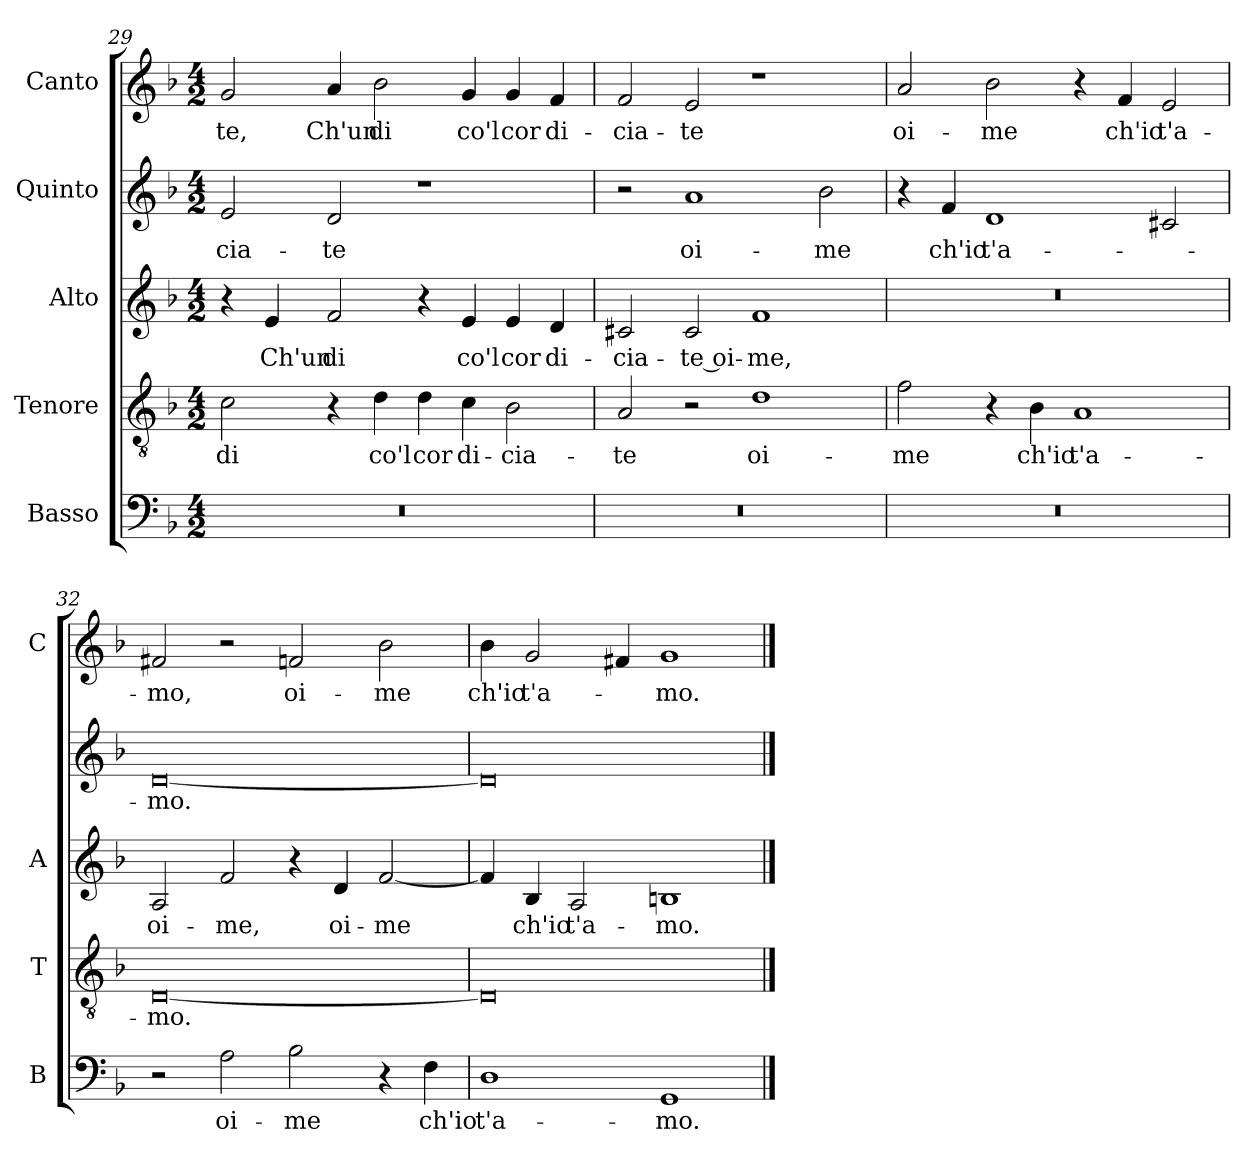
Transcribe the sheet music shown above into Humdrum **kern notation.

**kern	**text	**kern	**text	**kern	**text	**kern	**text	**kern	**text
*part5	*part5	*part4	*part4	*part3	*part3	*part2	*part2	*part1	*part1
*staff5	*staff5	*staff4	*staff4	*staff3	*staff3	*staff2	*staff2	*staff1	*staff1
*I"Basso	*	*I"Tenore	*	*I"Alto	*	*I"Quinto	*	*I"Canto	*
*I'B	*	*I'T	*	*I'A	*	*	*	*I'C	*
*clefF4	*	*clefGv2	*	*clefG2	*	*clefG2	*	*clefG2	*
*k[b-]	*	*k[b-]	*	*k[b-]	*	*k[b-]	*	*k[b-]	*
*F:	*	*F:	*	*F:	*	*F:	*	*F:	*
*M4/2	*	*M4/2	*	*M4/2	*	*M4/2	*	*M4/2	*
=29	=29	=29	=29	=29	=29	=29	=29	=29	=29
!	!	!	!LO:LY:b	!	!	!	!LO:LY:b	!	!LO:LY:b
0r	.	2c\	di	4r	.	2e/	-cia-	2g/	-te,
!	!	!	!	!	!LO:LY:b	!	!	!	!
.	.	.	.	4e/	Ch'un	.	.	.	.
!	!	!	!	!	!LO:LY:b	!	!LO:LY:b	!	!LO:LY:b
.	.	4r	.	2f/	di	2d/	-te	4a/	Ch'un
!	!	!	!LO:LY:b	!	!	!	!	!	!LO:LY:b
.	.	4d\	co'l	.	.	.	.	2b-\	di
!	!	!	!LO:LY:b	!	!	!	!	!	!
.	.	4d\	cor	4r	.	1r	.	.	.
!	!	!	!LO:LY:b	!	!LO:LY:b	!	!	!	!LO:LY:b
.	.	4c\	di-	4e/	co'l	.	.	4g/	co'l
!	!	!	!LO:LY:b	!	!LO:LY:b	!	!	!	!LO:LY:b
.	.	2B-\	-cia-	4e/	cor	.	.	4g/	cor
!	!	!	!	!	!LO:LY:b	!	!	!	!LO:LY:b
.	.	.	.	4d/	di-	.	.	4f/	di-
=30	=30	=30	=30	=30	=30	=30	=30	=30	=30
!	!	!	!LO:LY:b	!	!LO:LY:b	!	!	!	!LO:LY:b
0r	.	2A/	-te	2c#X/	-cia-	2r	.	2f/	-cia-
!	!	!	!	!	!LO:LY:b	!	!LO:LY:b	!	!LO:LY:b
.	.	2r	.	2c#/	-te oi-	1a	oi-	2e/	-te
!	!	!	!LO:LY:b	!	!LO:LY:b	!	!	!	!
.	.	1d	oi-	1f	-me,	.	.	1r	.
!	!	!	!	!	!	!	!LO:LY:b	!	!
.	.	.	.	.	.	2b-\	-me	.	.
!!LO:LB:g=z
=31	=31	=31	=31	=31	=31	=31	=31	=31	=31
!	!	!	!LO:LY:b	!	!	!	!	!	!LO:LY:b
0r	.	2f\	-me	0r	.	4r	.	2a/	oi-
!	!	!	!	!	!	!	!LO:LY:b	!	!
.	.	.	.	.	.	4f/	ch'io	.	.
!	!	!	!	!	!	!	!LO:LY:b	!	!LO:LY:b
.	.	4r	.	.	.	1d	t'a-	2b-\	-me
!	!	!	!LO:LY:b	!	!	!	!	!	!
.	.	4B-\	ch'io	.	.	.	.	.	.
!	!	!	!LO:LY:b	!	!	!	!	!	!
.	.	1A	t'a-	.	.	.	.	4r	.
!	!	!	!	!	!	!	!	!	!LO:LY:b
.	.	.	.	.	.	.	.	4f/	ch'io
!	!	!	!	!	!	!	!	!	!LO:LY:b
.	.	.	.	.	.	2c#X/	.	2e/	t'a-
=32	=32	=32	=32	=32	=32	=32	=32	=32	=32
!	!	!	!LO:LY:b	!	!LO:LY:b	!	!LO:LY:b	!	!LO:LY:b
2r	.	[0D	-mo.	2A/	oi-	[0d	-mo.	2f#X/	-mo,
!	!LO:LY:b	!	!	!	!LO:LY:b	!	!	!	!
2A\	oi-	.	.	2f/	-me,	.	.	2r	.
!	!LO:LY:b	!	!	!	!	!	!	!	!LO:LY:b
2B-\	-me	.	.	4r	.	.	.	2fn/	oi-
!	!	!	!	!	!LO:LY:b	!	!	!	!
.	.	.	.	4d/	oi-	.	.	.	.
!	!	!	!	!	!LO:LY:b	!	!	!	!LO:LY:b
4r	.	.	.	[2f/	-me	.	.	2b-\	-me
!	!LO:LY:b	!	!	!	!	!	!	!	!
4F\	ch'io	.	.	.	.	.	.	.	.
=33	=33	=33	=33	=33	=33	=33	=33	=33	=33
!	!LO:LY:b	!	!	!	!	!	!	!	!LO:LY:b
1D	t'a-	0D]	.	4f/]	.	0d]	.	4b-\	ch'io
!	!	!	!	!	!LO:LY:b	!	!	!	!LO:LY:b
.	.	.	.	4B-/	ch'io	.	.	2g/	t'a-
!	!	!	!	!	!LO:LY:b	!	!	!	!
.	.	.	.	2A/	t'a-	.	.	.	.
.	.	.	.	.	.	.	.	4f#X/	.
!	!LO:LY:b	!	!	!	!LO:LY:b	!	!	!	!LO:LY:b
1GG	-mo.	.	.	1Bn	-mo.	.	.	1g	-mo.
==	==	==	==	==	==	==	==	==	==
*-	*-	*-	*-	*-	*-	*-	*-	*-	*-
